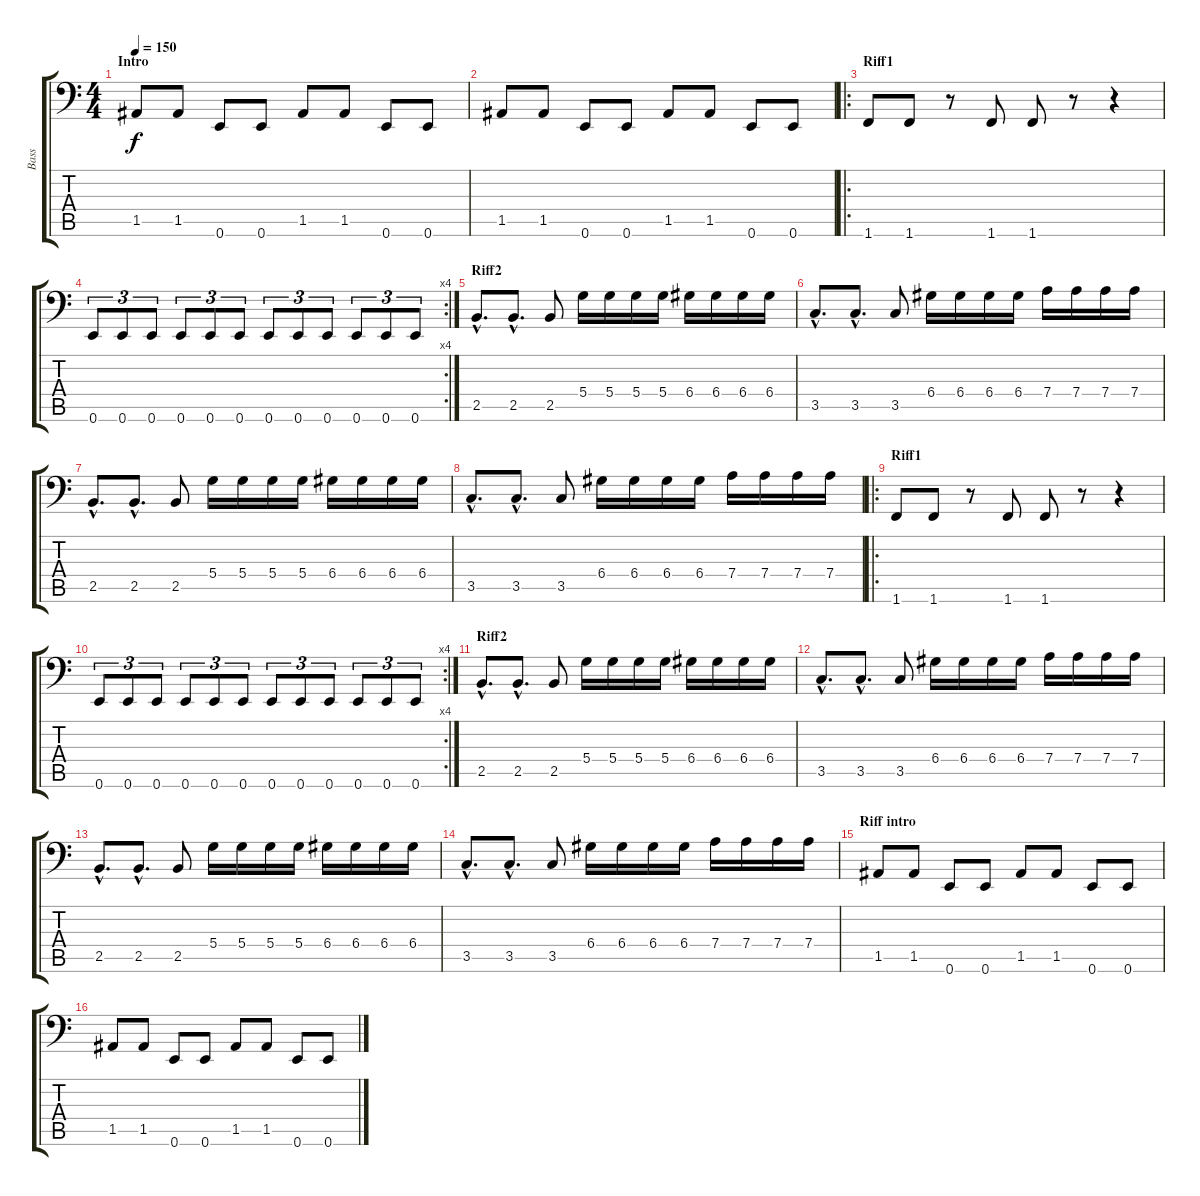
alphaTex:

\track ("Bass" "Bass") {instrument electricbasspick}
\staff {score tabs}
\tuning (E3 B2 G2 D2 A1 E1) {hide}
\ts (4 4)
\section ("" "Intro")
\tempo 150
\clef f4
\ks c
1.5.8{dy f instrument electricbasspick} 1.5.8 0.6.8 0.6.8 1.5.8 1.5.8 0.6.8 0.6.8 |
1.5.8 1.5.8 0.6.8 0.6.8 1.5.8 1.5.8 0.6.8 0.6.8 |
\ro
\section ("" "Riff1")
1.6.8 1.6.8 r.8 1.6.8 1.6.8 r.8 r.4 |
\rc 4
0.6.8{tu (3 2)} 0.6.8{tu (3 2)} 0.6.8{tu (3 2)} 0.6.8{tu (3 2)} 0.6.8{tu (3 2)} 0.6.8{tu (3 2)} 0.6.8{tu (3 2)} 0.6.8{tu (3 2)} 0.6.8{tu (3 2)} 0.6.8{tu (3 2)} 0.6.8{tu (3 2)} 0.6.8{tu (3 2)} |
\section ("" "Riff2")
2.5{hac}.8{d} 2.5{hac}.8{d} 2.5.8 5.4.16 5.4.16 5.4.16 5.4.16 6.4.16 6.4.16 6.4.16 6.4.16 |
3.5{hac}.8{d} 3.5{hac}.8{d} 3.5.8 6.4.16 6.4.16 6.4.16 6.4.16 7.4.16 7.4.16 7.4.16 7.4.16 |
2.5{hac}.8{d} 2.5{hac}.8{d} 2.5.8 5.4.16 5.4.16 5.4.16 5.4.16 6.4.16 6.4.16 6.4.16 6.4.16 |
3.5{hac}.8{d} 3.5{hac}.8{d} 3.5.8 6.4.16 6.4.16 6.4.16 6.4.16 7.4.16 7.4.16 7.4.16 7.4.16 |
\ro
\section ("" "Riff1")
1.6.8 1.6.8 r.8 1.6.8 1.6.8 r.8 r.4 |
\rc 4
0.6.8{tu (3 2)} 0.6.8{tu (3 2)} 0.6.8{tu (3 2)} 0.6.8{tu (3 2)} 0.6.8{tu (3 2)} 0.6.8{tu (3 2)} 0.6.8{tu (3 2)} 0.6.8{tu (3 2)} 0.6.8{tu (3 2)} 0.6.8{tu (3 2)} 0.6.8{tu (3 2)} 0.6.8{tu (3 2)} |
\section ("" "Riff2")
2.5{hac}.8{d} 2.5{hac}.8{d} 2.5.8 5.4.16 5.4.16 5.4.16 5.4.16 6.4.16 6.4.16 6.4.16 6.4.16 |
3.5{hac}.8{d} 3.5{hac}.8{d} 3.5.8 6.4.16 6.4.16 6.4.16 6.4.16 7.4.16 7.4.16 7.4.16 7.4.16 |
2.5{hac}.8{d} 2.5{hac}.8{d} 2.5.8 5.4.16 5.4.16 5.4.16 5.4.16 6.4.16 6.4.16 6.4.16 6.4.16 |
3.5{hac}.8{d} 3.5{hac}.8{d} 3.5.8 6.4.16 6.4.16 6.4.16 6.4.16 7.4.16 7.4.16 7.4.16 7.4.16 |
\section ("" "Riff intro")
1.5.8 1.5.8 0.6.8 0.6.8 1.5.8 1.5.8 0.6.8 0.6.8 |
1.5.8 1.5.8 0.6.8 0.6.8 1.5.8 1.5.8 0.6.8 0.6.8
